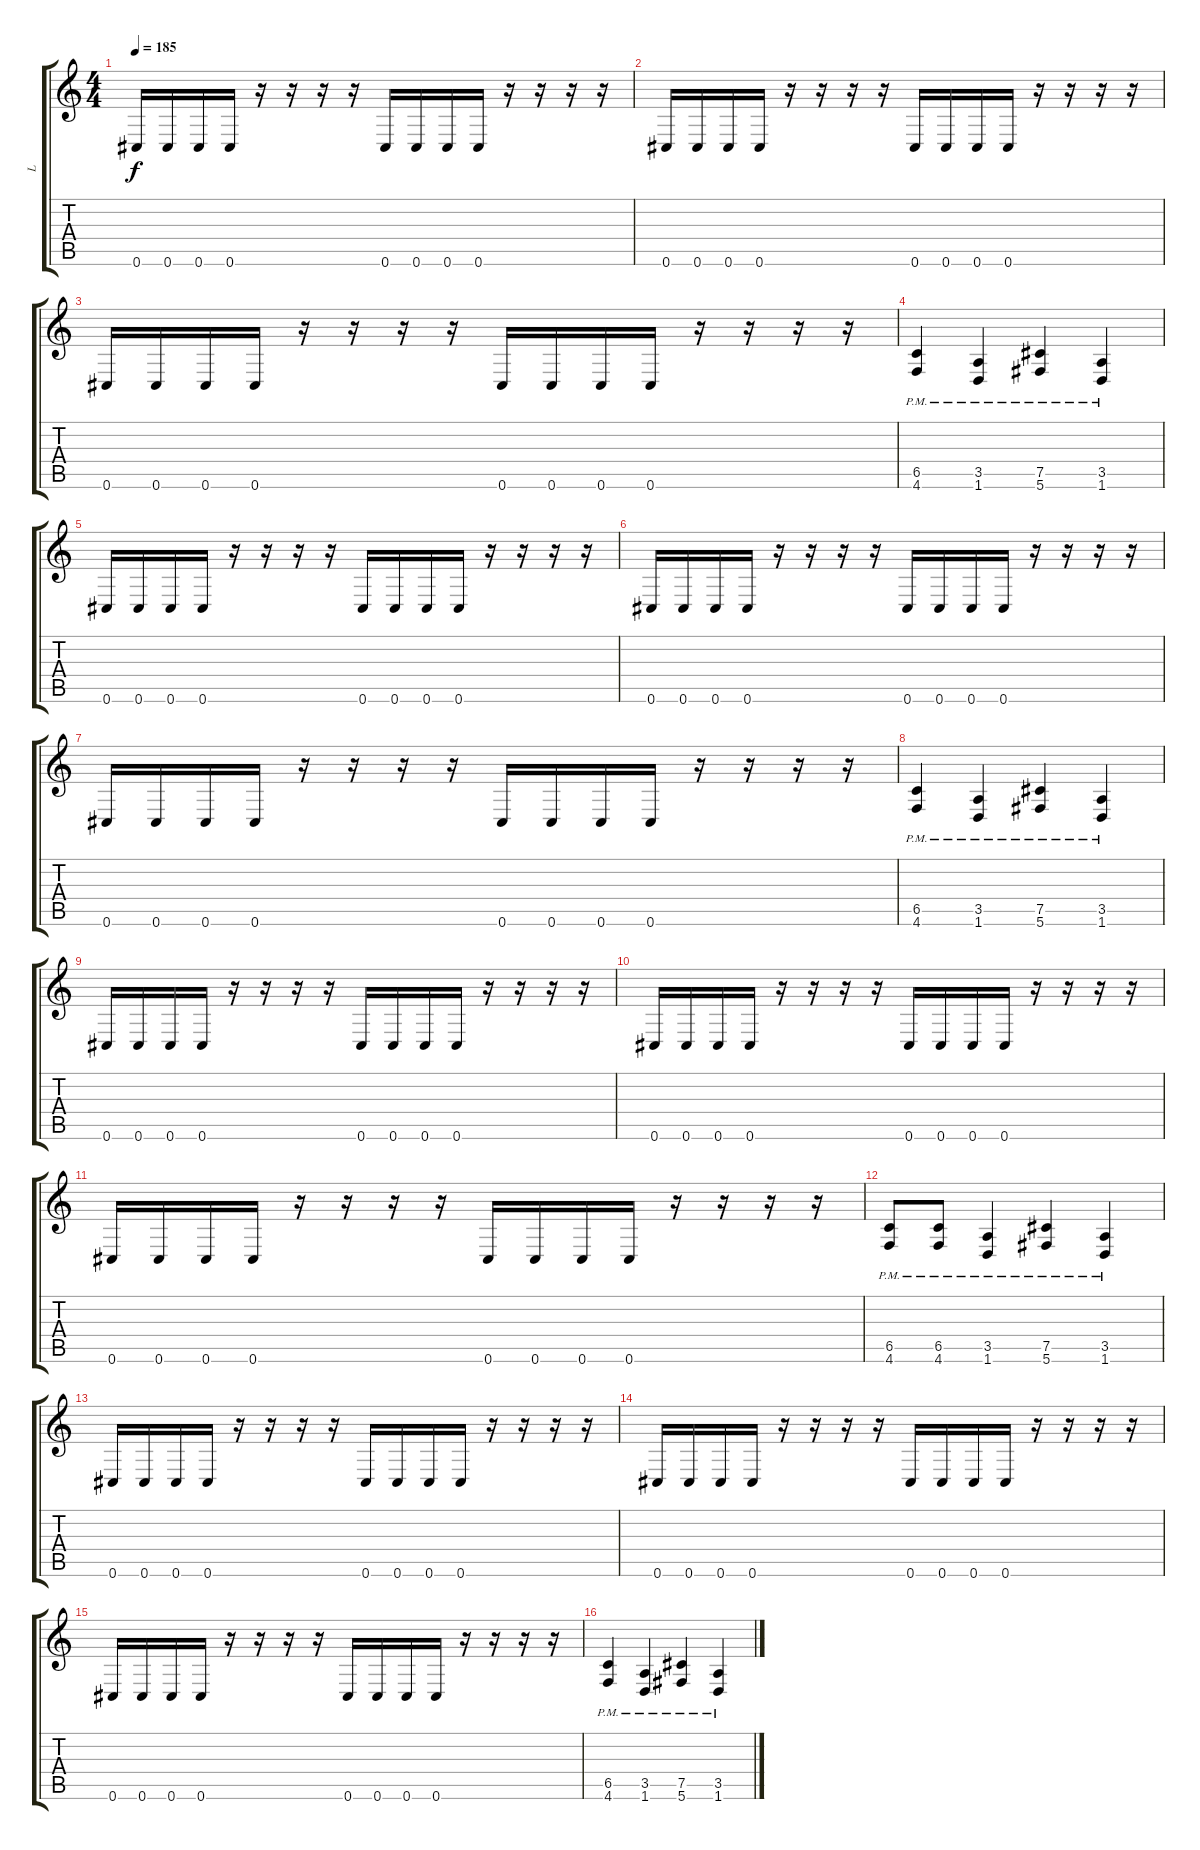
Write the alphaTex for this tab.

\track ("L" "L") {instrument distortionguitar}
\staff {score tabs}
\tuning (Db4 Ab3 E3 B2 Gb2 Db2) {hide}
\ts (4 4)
\tempo 185
\clef g2
\ks c
0.6.16{dy f} 0.6.16 0.6.16 0.6.16 r.16 r.16 r.16 r.16 0.6.16 0.6.16 0.6.16 0.6.16 r.16 r.16 r.16 r.16 |
0.6.16 0.6.16 0.6.16 0.6.16 r.16 r.16 r.16 r.16 0.6.16 0.6.16 0.6.16 0.6.16 r.16 r.16 r.16 r.16 |
0.6.16 0.6.16 0.6.16 0.6.16 r.16 r.16 r.16 r.16 0.6.16 0.6.16 0.6.16 0.6.16 r.16 r.16 r.16 r.16 |
(6.5{pm} 4.6{pm}).4 (3.5{pm} 1.6{pm}).4 (7.5{pm} 5.6{pm}).4 (3.5{pm} 1.6{pm}).4 |
0.6.16 0.6.16 0.6.16 0.6.16 r.16 r.16 r.16 r.16 0.6.16 0.6.16 0.6.16 0.6.16 r.16 r.16 r.16 r.16 |
0.6.16 0.6.16 0.6.16 0.6.16 r.16 r.16 r.16 r.16 0.6.16 0.6.16 0.6.16 0.6.16 r.16 r.16 r.16 r.16 |
0.6.16 0.6.16 0.6.16 0.6.16 r.16 r.16 r.16 r.16 0.6.16 0.6.16 0.6.16 0.6.16 r.16 r.16 r.16 r.16 |
(6.5{pm} 4.6{pm}).4 (3.5{pm} 1.6{pm}).4 (7.5{pm} 5.6{pm}).4 (3.5{pm} 1.6{pm}).4 |
0.6.16 0.6.16 0.6.16 0.6.16 r.16 r.16 r.16 r.16 0.6.16 0.6.16 0.6.16 0.6.16 r.16 r.16 r.16 r.16 |
0.6.16 0.6.16 0.6.16 0.6.16 r.16 r.16 r.16 r.16 0.6.16 0.6.16 0.6.16 0.6.16 r.16 r.16 r.16 r.16 |
0.6.16 0.6.16 0.6.16 0.6.16 r.16 r.16 r.16 r.16 0.6.16 0.6.16 0.6.16 0.6.16 r.16 r.16 r.16 r.16 |
(6.5{pm} 4.6{pm}).8 (6.5{pm} 4.6{pm}).8 (3.5{pm} 1.6{pm}).4 (7.5{pm} 5.6{pm}).4 (3.5{pm} 1.6{pm}).4 |
0.6.16 0.6.16 0.6.16 0.6.16 r.16 r.16 r.16 r.16 0.6.16 0.6.16 0.6.16 0.6.16 r.16 r.16 r.16 r.16 |
0.6.16 0.6.16 0.6.16 0.6.16 r.16 r.16 r.16 r.16 0.6.16 0.6.16 0.6.16 0.6.16 r.16 r.16 r.16 r.16 |
0.6.16 0.6.16 0.6.16 0.6.16 r.16 r.16 r.16 r.16 0.6.16 0.6.16 0.6.16 0.6.16 r.16 r.16 r.16 r.16 |
(6.5{pm} 4.6{pm}).4 (3.5{pm} 1.6{pm}).4 (7.5{pm} 5.6{pm}).4 (3.5{pm} 1.6{pm}).4
